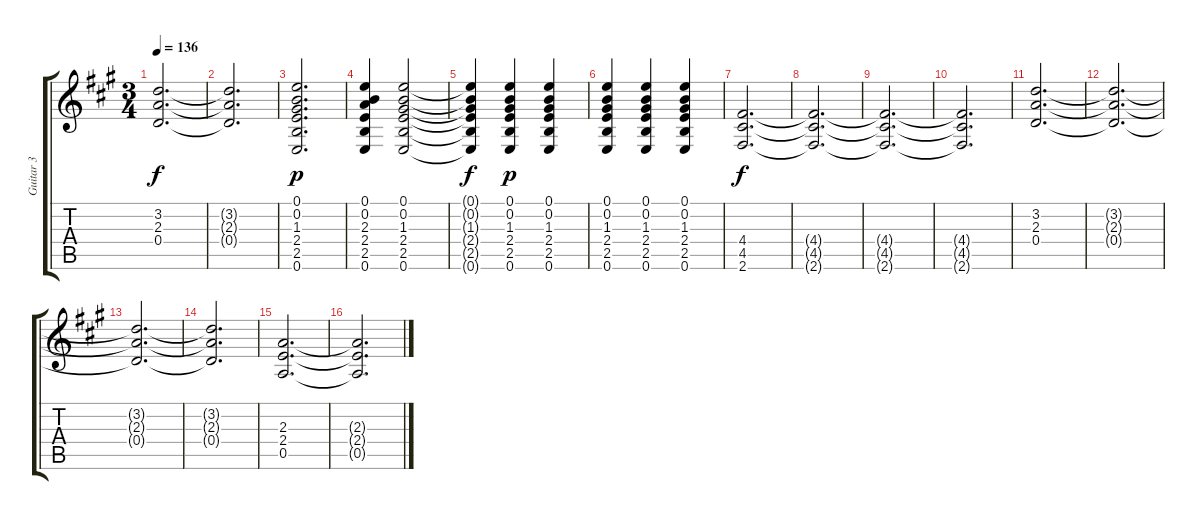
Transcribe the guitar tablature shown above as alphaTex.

\track ("Guitar 3" "Guitar 3") {instrument distortionguitar}
\staff {score tabs}
\tuning (E4 B3 G3 D3 A2 E2) {hide}
\ts (3 4)
\tempo 136
\clef g2
\ks a
(3.2{t} 2.3{t} 0.4{t}).2{d dy f} |
(3.2{t} 2.3{t} 0.4{t}).2{d} |
(0.1 0.2 1.3 2.4 2.5 0.6).2{d dy p} |
(0.1 0.2 2.3 2.4 2.5 0.6).4 (0.1 0.2 1.3 2.4 2.5 0.6).2 |
(0.1{t} 0.2{t} 1.3{t} 2.4{t} 2.5{t} 0.6{t}).4{dy f} (0.1 0.2 1.3 2.4 2.5 0.6).4{dy p} (0.1 0.2 1.3 2.4 2.5 0.6).4 |
(0.1 0.2 1.3 2.4 2.5 0.6).4 (0.1 0.2 1.3 2.4 2.5 0.6).4 (0.1 0.2 1.3 2.4 2.5 0.6).4 |
(4.4 4.5 2.6).2{d dy f} |
(4.4{t} 4.5{t} 2.6{t}).2{d} |
(4.4{t} 4.5{t} 2.6{t}).2{d} |
(4.4{t} 4.5{t} 2.6{t}).2{d} |
(3.2 2.3 0.4).2{d} |
(3.2{t} 2.3{t} 0.4{t}).2{d} |
(3.2{t} 2.3{t} 0.4{t}).2{d} |
(3.2{t} 2.3{t} 0.4{t}).2{d} |
(2.3 2.4 0.5).2{d} |
(2.3{t} 2.4{t} 0.5{t}).2{d}
